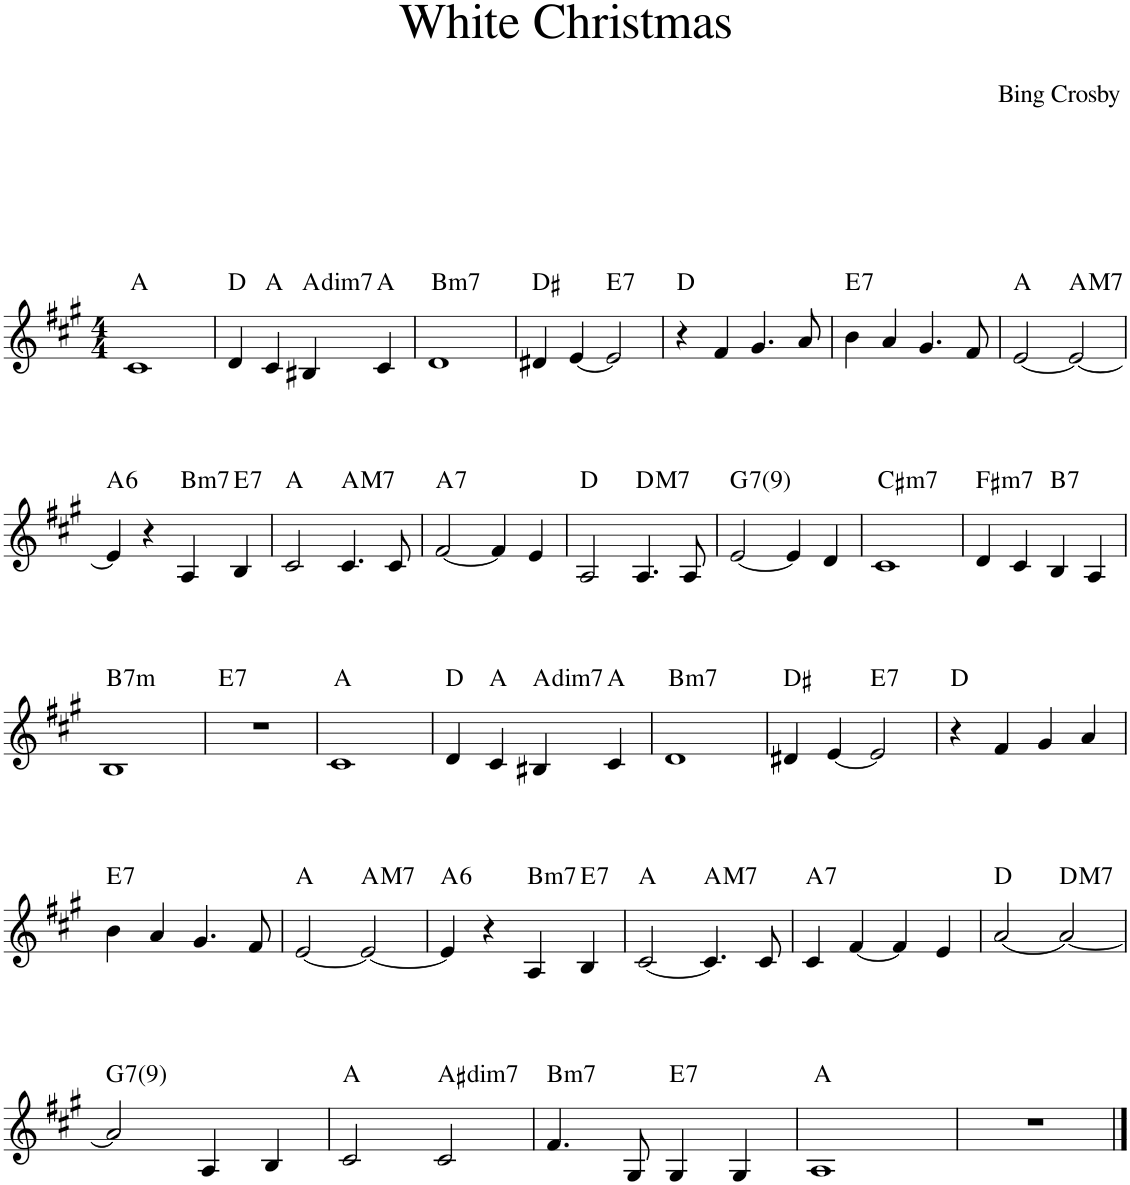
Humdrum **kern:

**kern	**harte
*part1	*part1
*staff1	*
*I"Piano	*
*I'Pno.	*
*clefG2	*
*k[f#c#g#]	*
*M4/4	*
=1	=1
1c#	A:maj
=2	=2
4d/	D:maj
4c#/	A:maj
!	!LO:H:kt=dim7
4B#X/	A:dim7
4c#/	A:maj
=3	=3
!	!LO:H:kt=m7
1d	B:min7
=4	=4
4d#X/	D#:maj
[4e/	.
!	!LO:H:kt=7
2e/]	E:7
=5	=5
4r	D:maj
4f#/	.
4.g#/	.
8a/	.
=6	=6
!	!LO:H:kt=7
4b\	E:7
4a/	.
4.g#/	.
8f#/	.
=7	=7
[2e/	A:maj
!	!LO:H:kt=M7
2e/_	A:maj7
!!LO:LB:g=z
=8	=8
!	!LO:H:kt=6
4e/]	A:maj6
4r	.
!	!LO:H:kt=m7
4A/	B:min7
!	!LO:H:kt=7
4B/	E:7
=9	=9
2c#/	A:maj
!	!LO:H:kt=M7
4.c#/	A:maj7
8c#/	.
=10	=10
!	!LO:H:kt=7
[2f#/	A:7
4f#/]	.
4e/	.
=11	=11
2A/	D:maj
!	!LO:H:kt=M7
4.A/	D:maj7
8A/	.
=12	=12
!	!LO:H:kt=7
[2e/	G:7(9)
4e/]	.
4d/	.
=13	=13
!	!LO:H:kt=m7
1c#	C#:min7
=14	=14
!	!LO:H:kt=m7
4d/	F#:min7
4c#/	.
!	!LO:H:kt=7
4B/	B:7
4A/	.
!!LO:LB:g=z
=15	=15
!	!LO:H:kt=7
1B	B:7
=16	=16
!	!LO:H:kt=7
1r	E:7
=17	=17
1c#	A:maj
=18	=18
4d/	D:maj
4c#/	A:maj
!	!LO:H:kt=dim7
4B#X/	A:dim7
4c#/	A:maj
=19	=19
!	!LO:H:kt=m7
1d	B:min7
=20	=20
4d#X/	D#:maj
[4e/	.
!	!LO:H:kt=7
2e/]	E:7
=21	=21
4r	D:maj
4f#/	.
4g#/	.
4a/	.
!!LO:LB:g=z
=22	=22
!	!LO:H:kt=7
4b\	E:7
4a/	.
4.g#/	.
8f#/	.
=23	=23
[2e/	A:maj
!	!LO:H:kt=M7
2e/_	A:maj7
=24	=24
!	!LO:H:kt=6
4e/]	A:maj6
4r	.
!	!LO:H:kt=m7
4A/	B:min7
!	!LO:H:kt=7
4B/	E:7
=25	=25
[2c#/	A:maj
!	!LO:H:kt=M7
4.c#/]	A:maj7
8c#/	.
=26	=26
!	!LO:H:kt=7
4c#/	A:7
[4f#/	.
4f#/]	.
4e/	.
=27	=27
[2a/	D:maj
!	!LO:H:kt=M7
2a/_	D:maj7
!!LO:LB:g=z
=28	=28
!	!LO:H:kt=7
2a/]	G:7(9)
4A/	.
4B/	.
=29	=29
2c#/	A:maj
!	!LO:H:kt=dim7
2c#/	A#:dim7
=30	=30
!	!LO:H:kt=m7
4.f#/	B:min7
8G#/	.
!	!LO:H:kt=7
4G#/	E:7
4G#/	.
=31	=31
1A	A:maj
=32	=32
1r	.
==	==
*-	*-
